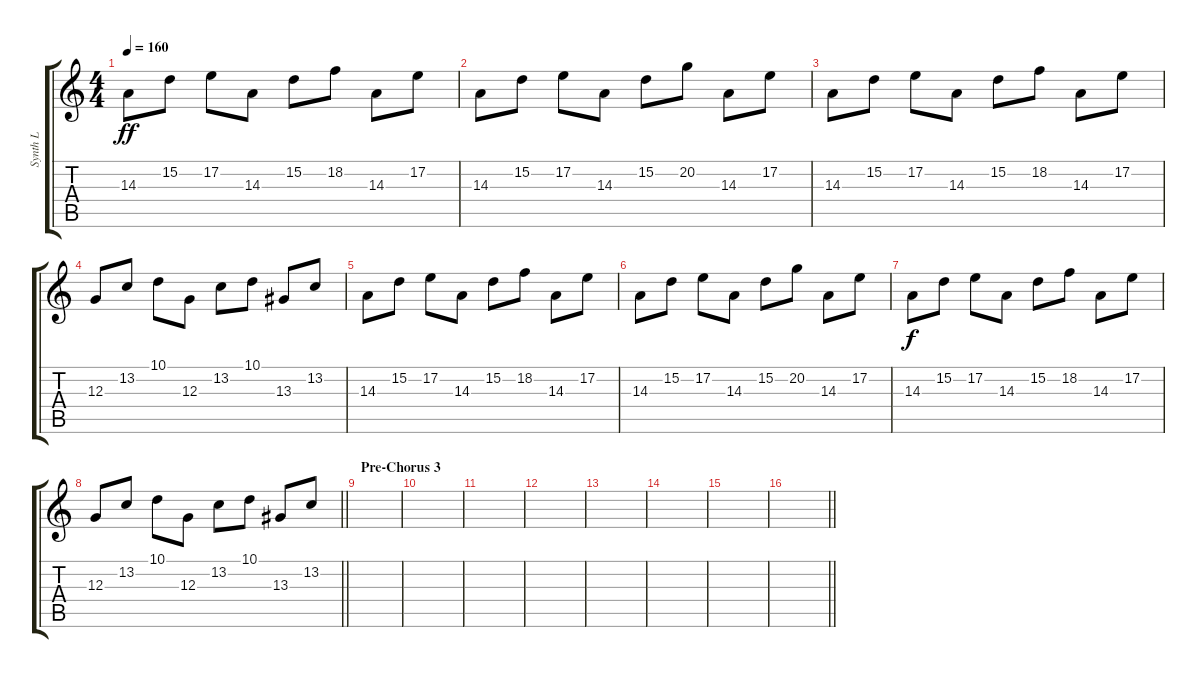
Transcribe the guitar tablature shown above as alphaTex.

\track ("Synth L" "Synth L") {instrument lead2sawtooth}
\staff {score tabs}
\tuning (E4 B3 G3 D3 A2 E2) {hide}
\ts (4 4)
\tempo 160
\clef g2
\ks c
14.3.8{dy ff instrument stringensemble1} 15.2.8 17.2.8 14.3.8 15.2.8 18.2.8 14.3.8 17.2.8 |
14.3.8 15.2.8 17.2.8 14.3.8 15.2.8 20.2.8 14.3.8 17.2.8 |
14.3.8 15.2.8 17.2.8 14.3.8 15.2.8 18.2.8 14.3.8 17.2.8 |
12.3.8 13.2.8 10.1.8 12.3.8 13.2.8 10.1.8 13.3.8 13.2.8 |
14.3.8 15.2.8 17.2.8 14.3.8 15.2.8 18.2.8 14.3.8 17.2.8 |
14.3.8 15.2.8 17.2.8 14.3.8 15.2.8 20.2.8 14.3.8 17.2.8 |
14.3.8{dy f} 15.2.8 17.2.8 14.3.8 15.2.8 18.2.8 14.3.8 17.2.8 |
\barLineRight lightlight
12.3.8 13.2.8 10.1.8 12.3.8 13.2.8 10.1.8 13.3.8 13.2.8 |
\section ("" "Pre-Chorus 3")
|
|
|
|
|
|
|
\barLineRight lightlight
